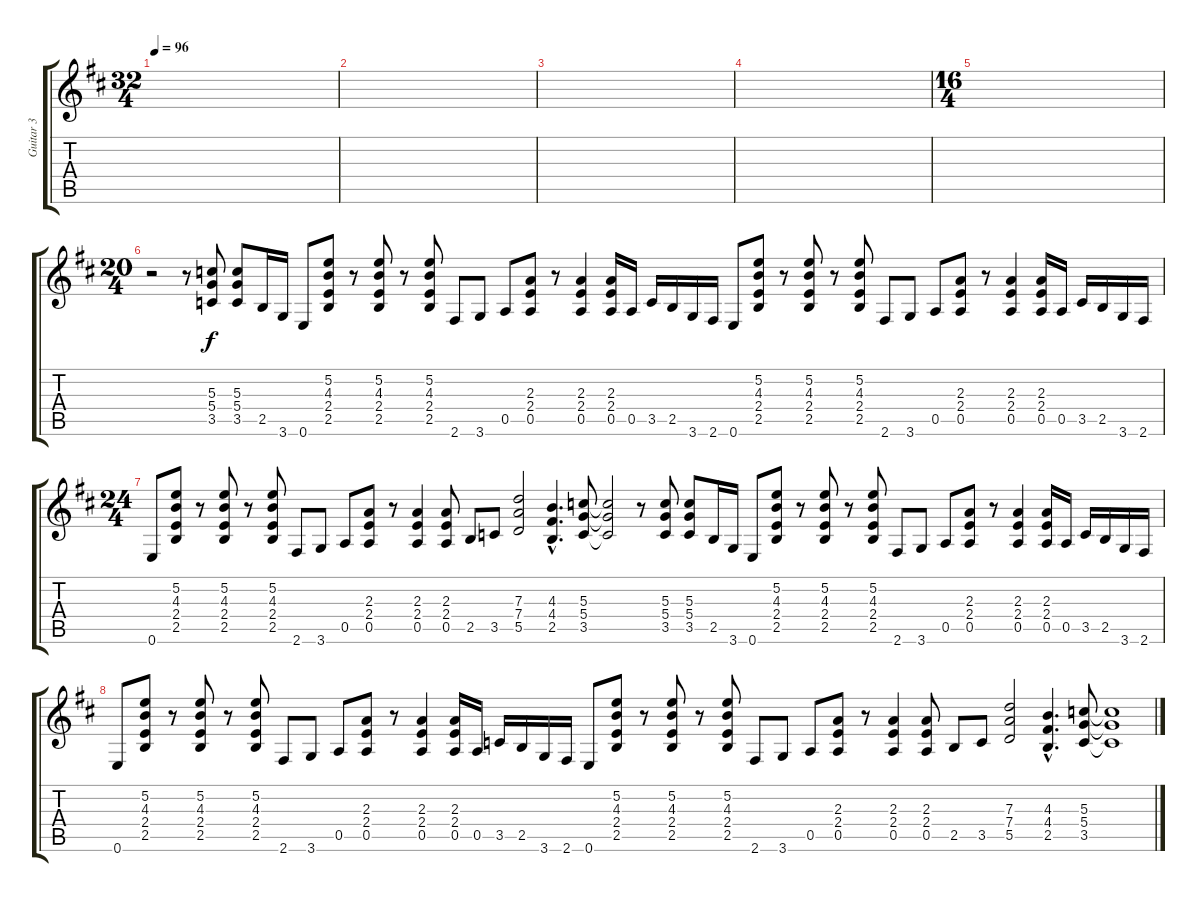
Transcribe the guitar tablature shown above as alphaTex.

\track ("Guitar 3" "Guitar 3") {instrument overdrivenguitar}
\staff {score tabs}
\tuning (E4 B3 G3 D3 A2 E2) {hide}
\ts (32 4)
\tempo 96
\clef g2
\ks d
|
|
|
|
\ts (16 4)
|
\ts (20 4)
r.2 r.8 (5.3 5.4 3.5).8 (5.3 5.4 3.5).8 2.5.16 3.6.16 0.6.8 (5.2 4.3 2.4 2.5).8 r.8 (5.2 4.3 2.4 2.5).8 r.8 (5.2 4.3 2.4 2.5).8 2.6.8 3.6.8 0.5.8 (2.3 2.4 0.5).8 r.8 (2.3 2.4 0.5).4 (2.3 2.4 0.5).16 0.5.16 3.5.16 2.5.16 3.6.16 2.6.16 0.6.8 (5.2 4.3 2.4 2.5).8 r.8 (5.2 4.3 2.4 2.5).8 r.8 (5.2 4.3 2.4 2.5).8 2.6.8 3.6.8 0.5.8 (2.3 2.4 0.5).8 r.8 (2.3 2.4 0.5).4 (2.3 2.4 0.5).16 0.5.16 3.5.16 2.5.16 3.6.16 2.6.16 |
\ts (24 4)
0.6.8 (5.2 4.3 2.4 2.5).8 r.8 (5.2 4.3 2.4 2.5).8 r.8 (5.2 4.3 2.4 2.5).8 2.6.8 3.6.8 0.5.8 (2.3 2.4 0.5).8 r.8 (2.3 2.4 0.5).4 (2.3 2.4 0.5).8 2.5.8 3.5.8 (7.3 7.4 5.5).2 (4.3{hac} 4.4{hac} 2.5{hac}).4{d} (5.3 5.4 3.5).8 (5.3{t} 5.4{t} 3.5{t}).2 r.8 (5.3 5.4 3.5).8 (5.3 5.4 3.5).8 2.5.16 3.6.16 0.6.8 (5.2 4.3 2.4 2.5).8 r.8 (5.2 4.3 2.4 2.5).8 r.8 (5.2 4.3 2.4 2.5).8 2.6.8 3.6.8 0.5.8 (2.3 2.4 0.5).8 r.8 (2.3 2.4 0.5).4 (2.3 2.4 0.5).16 0.5.16 3.5.16 2.5.16 3.6.16 2.6.16 |
0.6.8 (5.2 4.3 2.4 2.5).8 r.8 (5.2 4.3 2.4 2.5).8 r.8 (5.2 4.3 2.4 2.5).8 2.6.8 3.6.8 0.5.8 (2.3 2.4 0.5).8 r.8 (2.3 2.4 0.5).4 (2.3 2.4 0.5).16 0.5.16 3.5.16 2.5.16 3.6.16 2.6.16 0.6.8 (5.2 4.3 2.4 2.5).8 r.8 (5.2 4.3 2.4 2.5).8 r.8 (5.2 4.3 2.4 2.5).8 2.6.8 3.6.8 0.5.8 (2.3 2.4 0.5).8 r.8 (2.3 2.4 0.5).4 (2.3 2.4 0.5).8 2.5.8 3.5.8 (7.3 7.4 5.5).2 (4.3{hac} 4.4{hac} 2.5{hac}).4{d} (5.3 5.4 3.5).8 (5.3{t} 5.4{t} 3.5{t}).1
